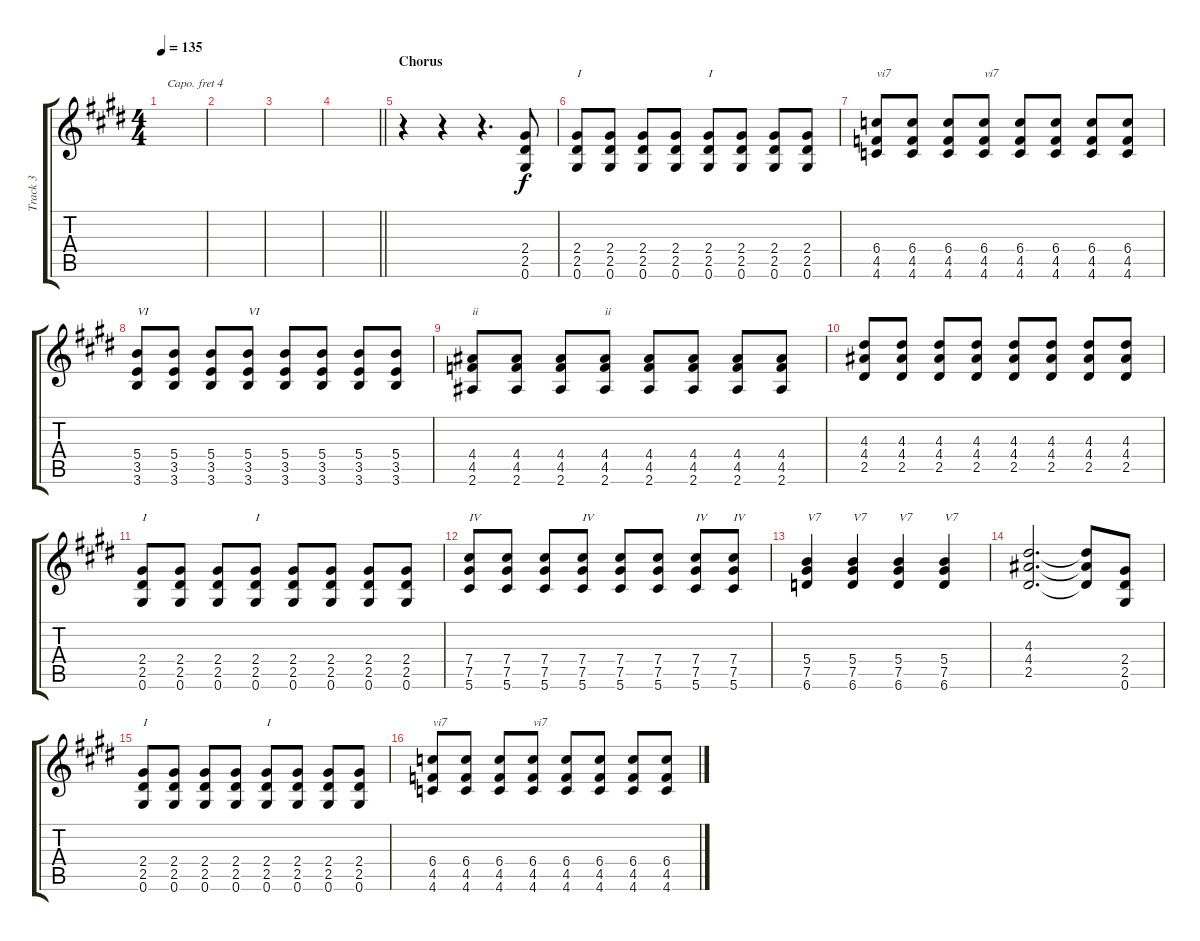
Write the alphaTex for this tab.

\track ("Track 3" "Track 3") {instrument overdrivenguitar}
\staff {score tabs}
\capo 4
\tuning (E4 B3 G3 D3 A2 E2) {hide}
\ts (4 4)
\tempo 135
\clef g2
\ks e
|
|
|
\barLineRight lightlight
|
\section ("" "Chorus")
r.4 r.4 r.4{d} (2.4 2.5 0.6).8 |
(2.4 2.5 0.6).8{txt "I"} (2.4 2.5 0.6).8 (2.4 2.5 0.6).8 (2.4 2.5 0.6).8 (2.4 2.5 0.6).8{txt "I"} (2.4 2.5 0.6).8 (2.4 2.5 0.6).8 (2.4 2.5 0.6).8 |
(6.4 4.5 4.6).8{txt "vi7"} (6.4 4.5 4.6).8 (6.4 4.5 4.6).8 (6.4 4.5 4.6).8{txt "vi7"} (6.4 4.5 4.6).8 (6.4 4.5 4.6).8 (6.4 4.5 4.6).8 (6.4 4.5 4.6).8 |
(5.4 3.5 3.6).8{txt "VI"} (5.4 3.5 3.6).8 (5.4 3.5 3.6).8 (5.4 3.5 3.6).8{txt "VI"} (5.4 3.5 3.6).8 (5.4 3.5 3.6).8 (5.4 3.5 3.6).8 (5.4 3.5 3.6).8 |
(4.4 4.5 2.6).8{txt "ii"} (4.4 4.5 2.6).8 (4.4 4.5 2.6).8 (4.4 4.5 2.6).8{txt "ii"} (4.4 4.5 2.6).8 (4.4 4.5 2.6).8 (4.4 4.5 2.6).8 (4.4 4.5 2.6).8 |
(4.3 4.4 2.5).8 (4.3 4.4 2.5).8 (4.3 4.4 2.5).8 (4.3 4.4 2.5).8 (4.3 4.4 2.5).8 (4.3 4.4 2.5).8 (4.3 4.4 2.5).8 (4.3 4.4 2.5).8 |
(2.4 2.5 0.6).8{txt "I"} (2.4 2.5 0.6).8 (2.4 2.5 0.6).8 (2.4 2.5 0.6).8{txt "I"} (2.4 2.5 0.6).8 (2.4 2.5 0.6).8 (2.4 2.5 0.6).8 (2.4 2.5 0.6).8 |
(7.4 7.5 5.6).8{txt "IV"} (7.4 7.5 5.6).8 (7.4 7.5 5.6).8 (7.4 7.5 5.6).8{txt "IV"} (7.4 7.5 5.6).8 (7.4 7.5 5.6).8 (7.4 7.5 5.6).8{txt "IV"} (7.4 7.5 5.6).8{txt "IV"} |
(5.4 7.5 6.6).4{txt "V7"} (5.4 7.5 6.6).4{txt "V7"} (5.4 7.5 6.6).4{txt "V7"} (5.4 7.5 6.6).4{txt "V7"} |
(4.3 4.4 2.5).2{d} (4.3{t} 4.4{t} 2.5{t}).8 (2.4 2.5 0.6).8 |
(2.4 2.5 0.6).8{txt "I"} (2.4 2.5 0.6).8 (2.4 2.5 0.6).8 (2.4 2.5 0.6).8 (2.4 2.5 0.6).8{txt "I"} (2.4 2.5 0.6).8 (2.4 2.5 0.6).8 (2.4 2.5 0.6).8 |
(6.4 4.5 4.6).8{txt "vi7"} (6.4 4.5 4.6).8 (6.4 4.5 4.6).8 (6.4 4.5 4.6).8{txt "vi7"} (6.4 4.5 4.6).8 (6.4 4.5 4.6).8 (6.4 4.5 4.6).8 (6.4 4.5 4.6).8
